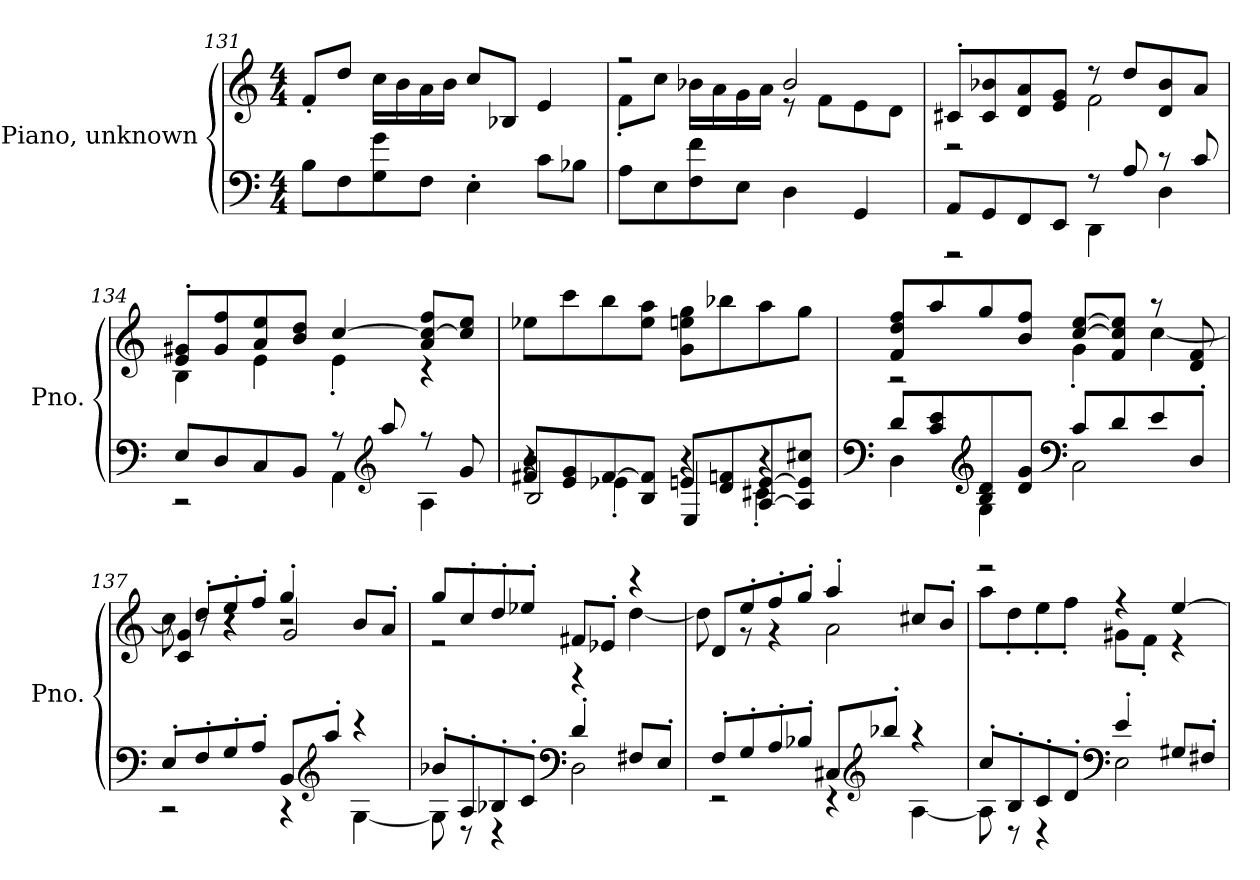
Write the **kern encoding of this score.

**kern	**kern
*part1	*part1
*staff2	*staff1
*I"Piano, unknown	*
*I'Pno.	*
!!LO:LB:g=z
*clefF4	*clefG2
*k[]	*k[]
*M4/4	*M4/4
=131	=131
8B\L	8f'/L
8F\	8dd/J
8G\ 8g\	16cc\LL
.	16b\
8F\J	16a\
.	16b\JJ
4E'\	8cc/L
.	8B-X/J
8c\L	4e/
8B-X\J	.
=132	=132
*	*^
8A\L	2r	8f'\L
8E\	.	8cc\J
8F\ 8f\	.	16b-X\LL
.	.	16a\
8E\J	.	16g\
.	.	16a\JJ
4D\	2b-/	8r
.	.	8f\L
4GG/	.	8e\
.	.	8d\J
=133	=133	=133
*^	*	*
8AA/L	2r	8c#X'/L	2r
8GG/	.	8c#/ 8b-X/	.
8FF/	.	8d/ 8a/	.
8EE/J	.	8e/ 8g/J	.
8r	4DD\	8r	2f\
8A/	.	8dd/L	.
8r	4D\	8d/ 8b-/	.
8c/	.	8a/J	.
=134	=134	=134	=134
8E/L	2r	8e/' 8g#X/'L	4B\
8D/	.	8g#/ 8ff/	.
8C/	.	8a/ 8ee/	4e\
8BB/J	.	8b/ 8dd/J	.
8r	4AA\	[4cc/	4e'\
*clefG2	*	*	*
8aa/	.	.	.
8r	4A\	8a/ 8cc/_ 8ff/L	4r
8g/	.	8cc/] 8ee/J	.
*	*	*v	*v
!!LO:LB:g=z
=135	=135	=135
*	*^	*
8f#X/ 8b/L	4r	2B/	8ee-X\L
8e/ 8g/	.	.	8ccc\
[8f#/	4e-X'\	.	8bb\
8B/ 8f#/]J	.	.	8ee-\ 8aa\J
8en/L	4r	4E/	8g\ 8een\ 8gg\L
8d/ 8fn/	.	.	8bb-X\
[8A/ [8e/	4c#X'\	4r	8aa\
8A/] 8e/] 8cc#X/J	.	.	8gg\J
*v	*v	*v	*
=136	=136
*clefF4	*
*^	*^
8d/L	4D\	8f/ 8dd/ 8ff/L	2r
8c/ 8e/	.	8aa/	.
*clefG2	*	*	*
8B/ 8d/	4G\	8gg/	.
8d/ 8g/J	.	8b/ 8ff/J	.
*clefF4	*	*	*
8c/L	2C\	[8cc/ [8ee/L	4g'\
8d/	.	8f/ 8cc/] 8ee/]J	.
8e/	.	8r	[4cc\
8D'/J	.	8d/ 8f/	.
=137	=137	=137	=137
*	*	*	*^
8E'/L	2r	8r	8cc\]	4c/ 4g/
8F'/	.	8dd'/L	8r	.
8G'/	.	8ee'/	4r	4r
8A'/J	.	8ff'/J	.	.
8BB/L	4r	4gg'/	2r	2g/
*clefG2	*	*	*	*
8aa'/J	.	.	.	.
4r	[4G\	8b/L	.	.
.	.	8a'/J	.	.
*	*	*	*v	*v
!!LO:LB:g=z
=138	=138	=138	=138
8b-X'/L	8G\]	8gg/L	2r
8A'/	8r	8cc'/	.
8B-X'/	4r	8dd'/	.
8c'/J	.	8ee-X'/J	.
*clefF4	*	*	*
4d'/	2D\	8f#X/L	4r
.	.	8e-X'/J	.
8F#X/L	.	4r	[4dd\
8E'/J	.	.	.
=139	=139	=139	=139
8F'/L	2r	8d/L	8dd\]
8G'/	.	8ee'/	8r
8A'/	.	8ff'/	4r
8B-X'/J	.	8gg'/J	.
8C#X/L	4r	4aa'/	2a\
*clefG2	*	*	*
8bb-X'/J	.	.	.
4r	[4A\	8cc#X/L	.
.	.	8b'/J	.
=140	=140	=140	=140
8cc'/L	8A\]	2r	8aa\L
8B'/	8r	.	8dd'\
8c'/	4r	.	8ee'\
8d'/J	.	.	8ff'\J
*clefF4	*	*	*
4e'/	2E\	4r	8g#X\L
.	.	.	8f'\J
8G#X/L	.	[4ee/	4r
8F#X'/J	.	.	.
*v	*v	*	*
*	*v	*v
=	=
*-	*-
